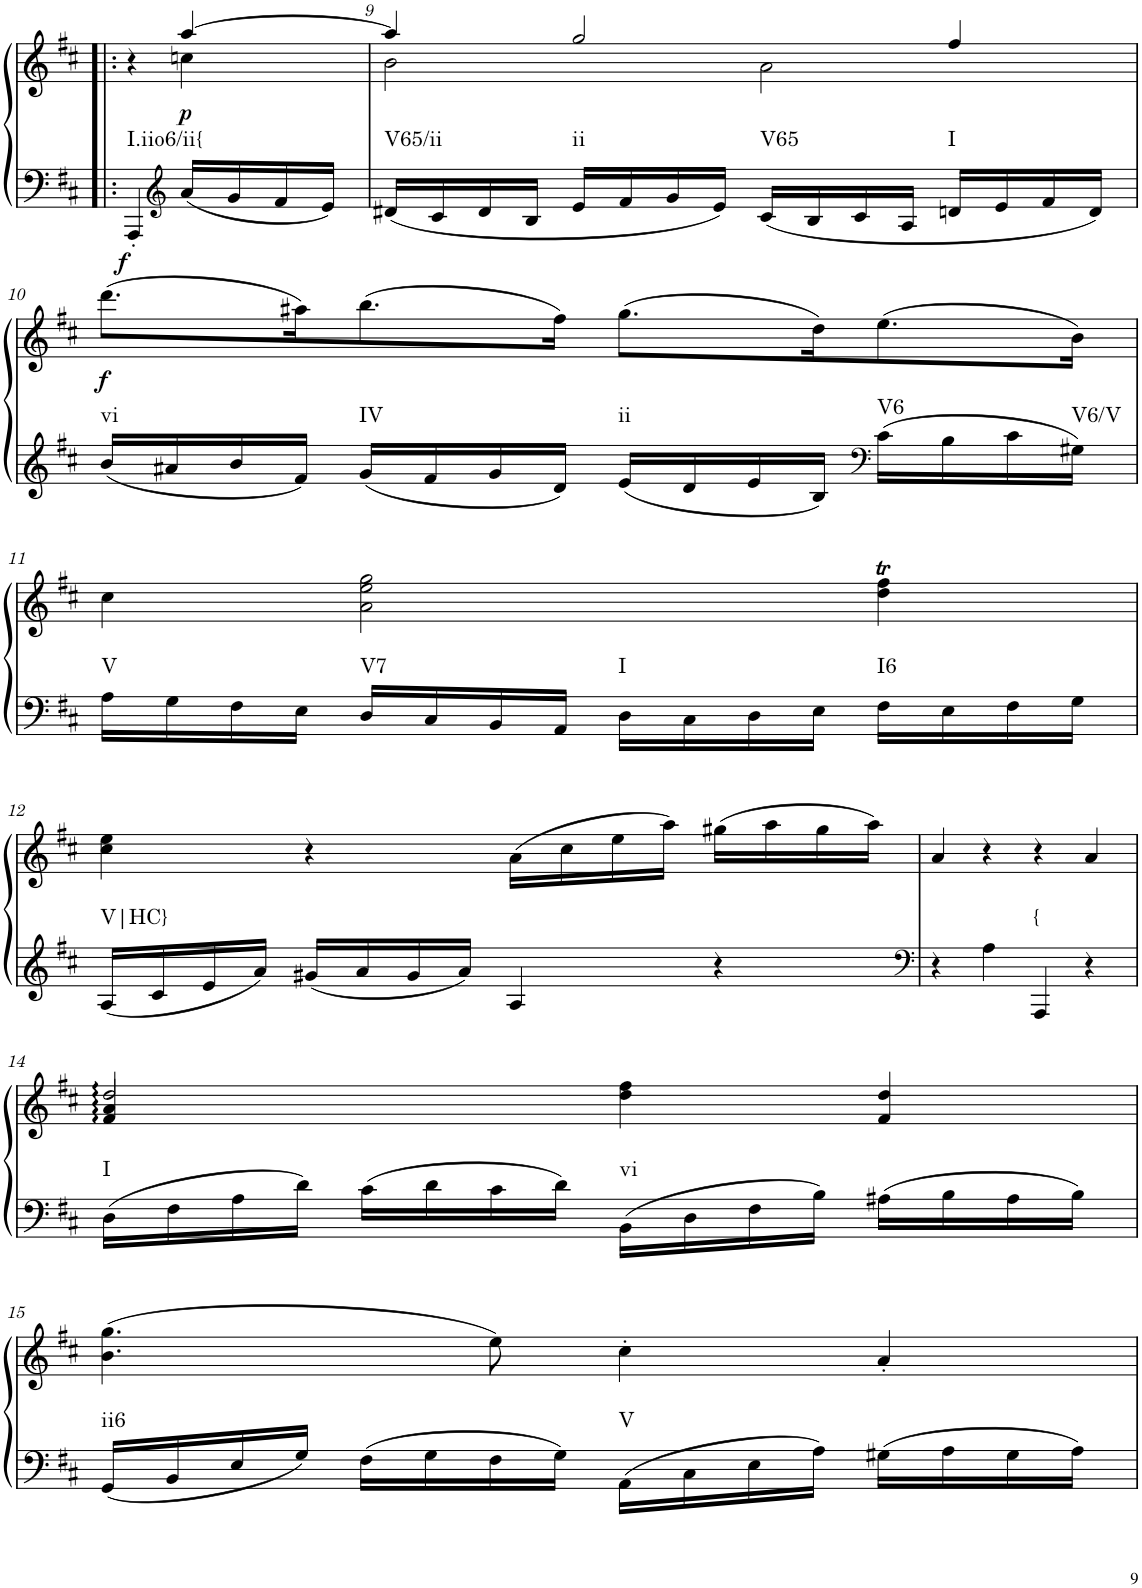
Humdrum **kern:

**kern	**kern	**dynam	**harte
*part1	*part1	*part1	*part1
*staff2	*staff1	*staff1/2	*
*I"unbenannt2	*	*	*
!!LO:PB:g=z
*clefF4	*clefG2	*	*
*k[f#c#]	*k[f#c#]	*	*
*M2/2	*M2/2	*	*
*met(c|)	*met(c|)	*	*
=8X1!|:	=8X1!|:	=8X1!|:	=8X1!|:
*	*^	*	*
!	!	!	!LO:DY:b=2	!LO:H:kt=I.iio6/ii{
4AAA'/	4r	4ryy	f	N
*clefG2	*	*	*	*
!	!	!	!LO:DY:b	!
16a/LL	[4aa/	4ccn\	p	.
16g/	.	.	.	.
16f#/	.	.	.	.
16e/JJ	.	.	.	.
=9	=9	=9	=9	=9
!	!	!	!	!LO:H:kt=V65/ii
16d#X/LL	4aa/]	2b\	.	N
16c#/	.	.	.	.
16d#/	.	.	.	.
16B/JJ	.	.	.	.
!	!	!	!	!LO:H:kt=ii
16e/LL	2gg/	.	.	N
16f#/	.	.	.	.
16g/	.	.	.	.
16e/JJ	.	.	.	.
!	!	!	!	!LO:H:kt=V65
16c#/LL	.	2a\	.	N
16B/	.	.	.	.
16c#/	.	.	.	.
16A/JJ	.	.	.	.
!	!	!	!	!LO:H:kt=I
16dn/LL	4ff#/	.	.	N
16e/	.	.	.	.
16f#/	.	.	.	.
16d/JJ	.	.	.	.
*	*v	*v	*	*
!!LO:LB:g=z
=10	=10	=10	=10
!	!	!LO:DY:b	!LO:H:kt=vi
16b/LL	(8.ddd\L	f	N
16a#X/	.	.	.
16b/	.	.	.
16f#/JJ	16aa#X\K)	.	.
!	!	!	!LO:H:kt=IV
16g/LL	(8.bb\	.	N
16f#/	.	.	.
16g/	.	.	.
16d/JJ	16ff#\Jk)	.	.
!	!	!	!LO:H:kt=ii
16e/LL	(8.gg\L	.	N
16d/	.	.	.
16e/	.	.	.
16B/JJ	16dd\K)	.	.
*clefF4	*	*	*
!	!	!	!LO:H:kt=V6
16c#\LL	(8.ee\	.	N
16B\	.	.	.
16c#\	.	.	.
!	!	!	!LO:H:kt=V6/V
16G#X\JJ	16b\Jk)	.	N
!!LO:LB:g=z
=11	=11	=11	=11
!	!	!	!LO:H:kt=V
*	*^	*	*
16A\LL	4cc#\	2ryy	.	N
16G\	.	.	.	.
16F#\	.	.	.	.
16E\JJ	.	.	.	.
!	!	!	!	!LO:H:kt=V7
16D/LL	2a\ 2ee\ 2gg\	.	.	N
16C#/	.	.	.	.
16BB/	.	.	.	.
16AA/JJ	.	.	.	.
!	!	!	!	!LO:H:kt=I
16D\LL	.	2ryy	.	N
16C#\	.	.	.	.
16D\	.	.	.	.
16E\JJ	.	.	.	.
!	!	!	!	!LO:H:kt=I6
16F#\LL	4dd\T 4ff#\T	.	.	N
16E\	.	.	.	.
16F#\	.	.	.	.
16G\JJ	.	.	.	.
!!LO:LB:g=z
=12	=12	=12	=12	=12
!	!	!	!	!LO:H:kt=V|HC}
*	*v	*v	*	*
16A/LL	4cc#\ 4ee\	.	N
16c#/	.	.	.
16e/	.	.	.
16a/JJ	.	.	.
16g#X/LL	4r	.	.
16a/	.	.	.
16g#/	.	.	.
16a/JJ	.	.	.
4A/	(16a\LL	.	.
.	16cc#\	.	.
.	16ee\	.	.
.	16aa\JJ)	.	.
4r	(16gg#X\LL	.	.
.	16aa\	.	.
.	16gg#\	.	.
.	16aa\JJ)	.	.
=13	=13	=13	=13
*clefF4	*	*	*
4r	4a/	.	.
4A\	4r	.	.
!	!	!	!LO:H:kt={
4AAA/	4r	.	N
4r	4a/	.	.
!!LO:LB:g=z
=14	=14	=14	=14
*	*^	*	*
!	!	!	!	!LO:H:kt=I
16D\LL	2dd/	4f#/ 4a/	.	N
16F#\	.	.	.	.
16A\	.	.	.	.
16d\JJ	.	.	.	.
16c#\LL	.	2.ryy	.	.
16d\	.	.	.	.
16c#\	.	.	.	.
16d\JJ	.	.	.	.
!	!	!	!	!LO:H:kt=vi
16BB\LL	4dd\ 4ff#\	.	.	N
16D\	.	.	.	.
16F#\	.	.	.	.
16B\JJ	.	.	.	.
16A#X\LL	4f#/ 4dd/	.	.	.
16B\	.	.	.	.
16A#\	.	.	.	.
16B\JJ	.	.	.	.
*	*v	*v	*	*
!!LO:LB:g=z
=15	=15	=15	=15
!	!	!	!LO:H:kt=ii6
16GG/LL	(>4.b\ 4.gg\	.	N
16BB/	.	.	.
16E/	.	.	.
16G/JJ	.	.	.
16F#\LL	.	.	.
16G\	.	.	.
16F#\	8ee\)	.	.
16G\JJ	.	.	.
!	!	!	!LO:H:kt=V
16AA\LL	4cc#'\	.	N
16C#\	.	.	.
16E\	.	.	.
16A\JJ	.	.	.
16G#X\LL	4a'/	.	.
16A\	.	.	.
16G#\	.	.	.
16A\JJ	.	.	.
=	=	=	=
*-	*-	*-	*-
